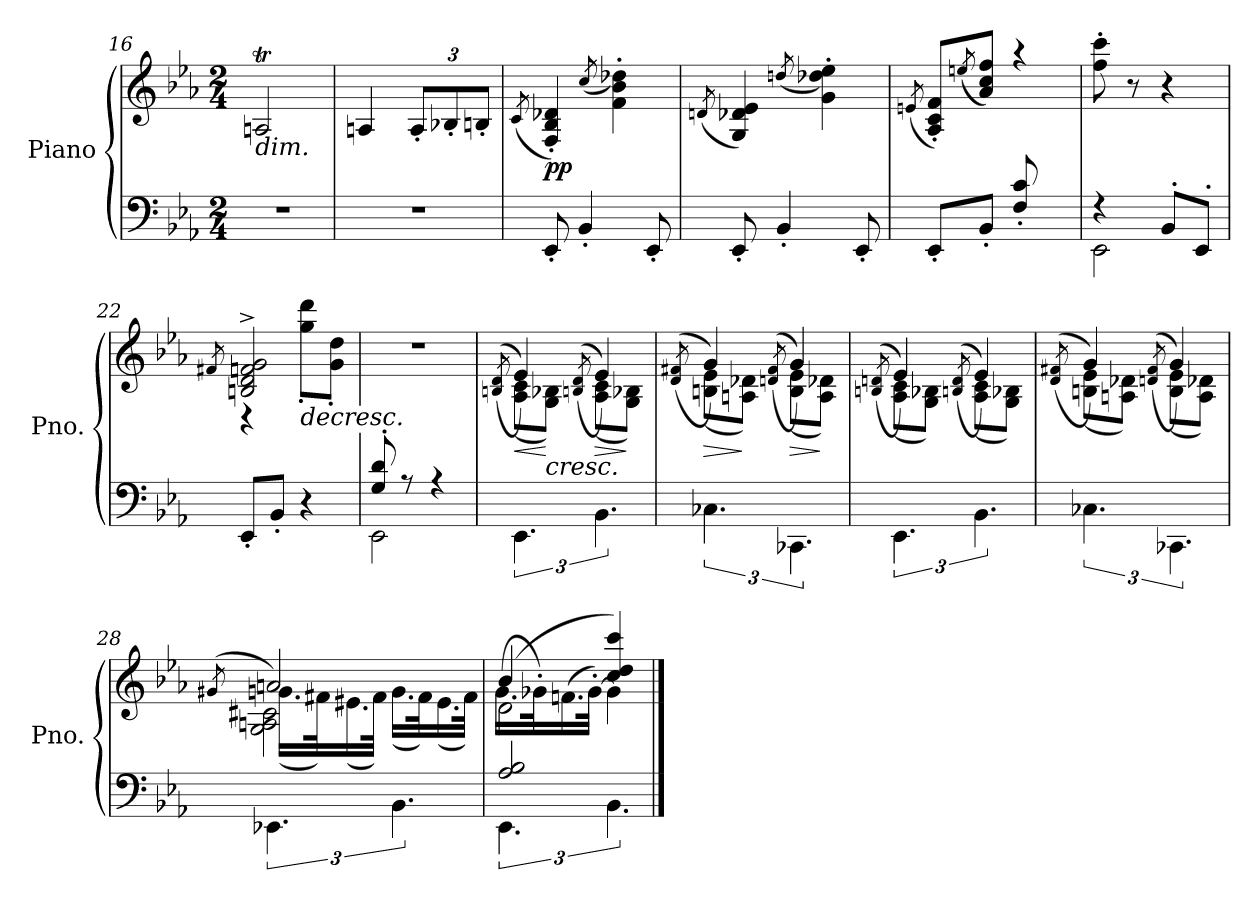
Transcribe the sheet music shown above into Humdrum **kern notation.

**kern	**kern	**dynam
*part1	*part1	*part1
*staff2	*staff1	*staff1/2
*I"Piano	*	*
*I'Pno.	*	*
!!LO:LB:g=z
*clefF4	*clefG2	*
*k[b-e-a-]	*k[b-e-a-]	*
*M2/4	*M2/4	*
=16	=16	=16
!	!LO:TX:b:i:t=dim.	!
2r	2Ant/	.
=17	=17	=17
2r	4AnTTT/	.
*	*Xbrackettup	*
.	12A'/L	.
.	12B-'/	.
.	12Bn'/J	.
=18	=18	=18
.	(>8qc/	.
!	!	!LO:DY:b
8EE-'/	4F/' 4B-/' 4d-X/')	pp
4BB-'/	.	.
.	(<8qcc/	.
.	4f\' 4b-\' 4dd-X\')	.
8EE-'/	.	.
=19	=19	=19
.	(<8qdn/	.
8EE-'/	4G/ 4d-X/ 4e-/)	.
4BB-'/	.	.
.	(>8qddn/	.
.	4g\' 4dd-X\' 4ee-\')	.
8EE-'/	.	.
=20	=20	=20
.	(<8qen/	.
*	*^	*
8EE-'/L	8A-/' 8c/' 8f/'L)	4.ryy	.
.	(<8qeen/	.	.
8BB-'/J	8a-/ 8cc/ 8ff/J)	.	.
8F/' 8c/'L	4r	.	.
8ryy	.	8f\' 8cc\'J	.
*	*v	*v	*
!!LO:PB:g=z
=21	=21	=21
*^	*	*
4r	2EE-\	8ff\' 8ccc\'	.
.	.	8r	.
8BB-'/L	.	4r	.
8EE-'/J	.	.	.
*v	*v	*	*
=22	=22	=22
.	8qf#X/	.
*	*^	*
8EE-'/L	(2Bn/^ 2d/^ 2fn/^ 2g/^	4r	.
8BB-'/J	.	.	.
!	!	!	!LO:HP:b
4r	.	8gg\' 8ddd\'L	>
.	.	8g\' 8dd\'J	.
*	*v	*v	*
=23	=23	=23
*^	*	*
8G/' 8d/'	2EE-\	2r	.
8r	.	.	.
4r	.	.	.
*v	*v	*	*
=24	=24	=24
.	(>(<8qBn/ 8qd/	.
!	!	!LO:HP:b
!	!	!LO:HP:n=1:b
*	*^	*
6.EE-\	4e-/))	(<8A-\ 8c\L	> <
!	!	!	!LO:HP:n=1:b
.	.	8G\ 8B-X\J)	] [ <
.	(>(<8qBn/ 8qd/	.	.
!	!	!	!LO:HP:b
6.BB-\	4e-/))	(<8A-\ 8c\L	>
.	.	8G\ 8B-X\J)	]
=25	=25	=25	=25
.	(>(<8qd/ 8qf#X/	.	.
!	!	!	!LO:HP:b
6.C-X\	4g/))	(<8Bn\ 8e-\L	>
.	.	8An\ 8d-X\J)	] ]
.	(>(<8qdn/ 8qf#/	.	.
!	!	!	!LO:HP:n=1:b
6.CC-X\	4g/))	(<8B\ 8e-\L	[ >
.	.	8A\ 8d-X\J)	]
!!LO:LB:g=z	!!
=26	=26	=26	=26
.	(>(<8qBn/ 8qdn/	.	.
6.EE-\	4e-/))	(<8A-\ 8c\L	.
.	.	8G\ 8B-X\J)	.
.	(>(<8qBn/ 8qd/	.	.
6.BB-\	4e-/))	(<8A-\ 8c\L	.
.	.	8G\ 8B-X\J)	.
=27	=27	=27	=27
.	(>(<8qd/ 8qf#X/	.	.
6.C-X\	4g/))	(<8Bn\ 8e-\L	.
.	.	8An\ 8d-X\J)	.
.	(>(<8qdn/ 8qf#/	.	.
6.CC-X\	4g/))	(<8B\ 8e-\L	.
.	.	8A\ 8d-X\J)	.
*	*v	*v	*
=28	=28	=28
.	(<8qg#X/	.
*	*^	*
*	*	*^	*
6.EE-X\	2an/)	(<16.gn\LL	2G\ 2An\ 2c#X\	.
.	.	32f#X\K)	.	.
.	.	(<16.e#X\	.	.
.	.	32f#\JJk)	.	.
6.BB-\	.	(<16.g\LL	.	.
.	.	32f#\K)	.	.
.	.	(<16.e#\	.	.
.	.	32f#\JJk)	.	.
=29	=29	=29	=29	=29
*^	*	*	*	*
2A-/ 2B-/	6.EE-\	(>4b-/	2d\	(<16.g\LL	.
.	.	.	.	32g-X'\K)	.
.	.	.	.	(<16.fn\	.
.	.	.	.	[32g-'\JJk)	.
.	6.BB-\	4cc/ 4dd/ 4ccc/)	.	4g-\]	.
*v	*v	*	*	*	*
*	*v	*v	*v	*
==	==	==
*-	*-	*-
